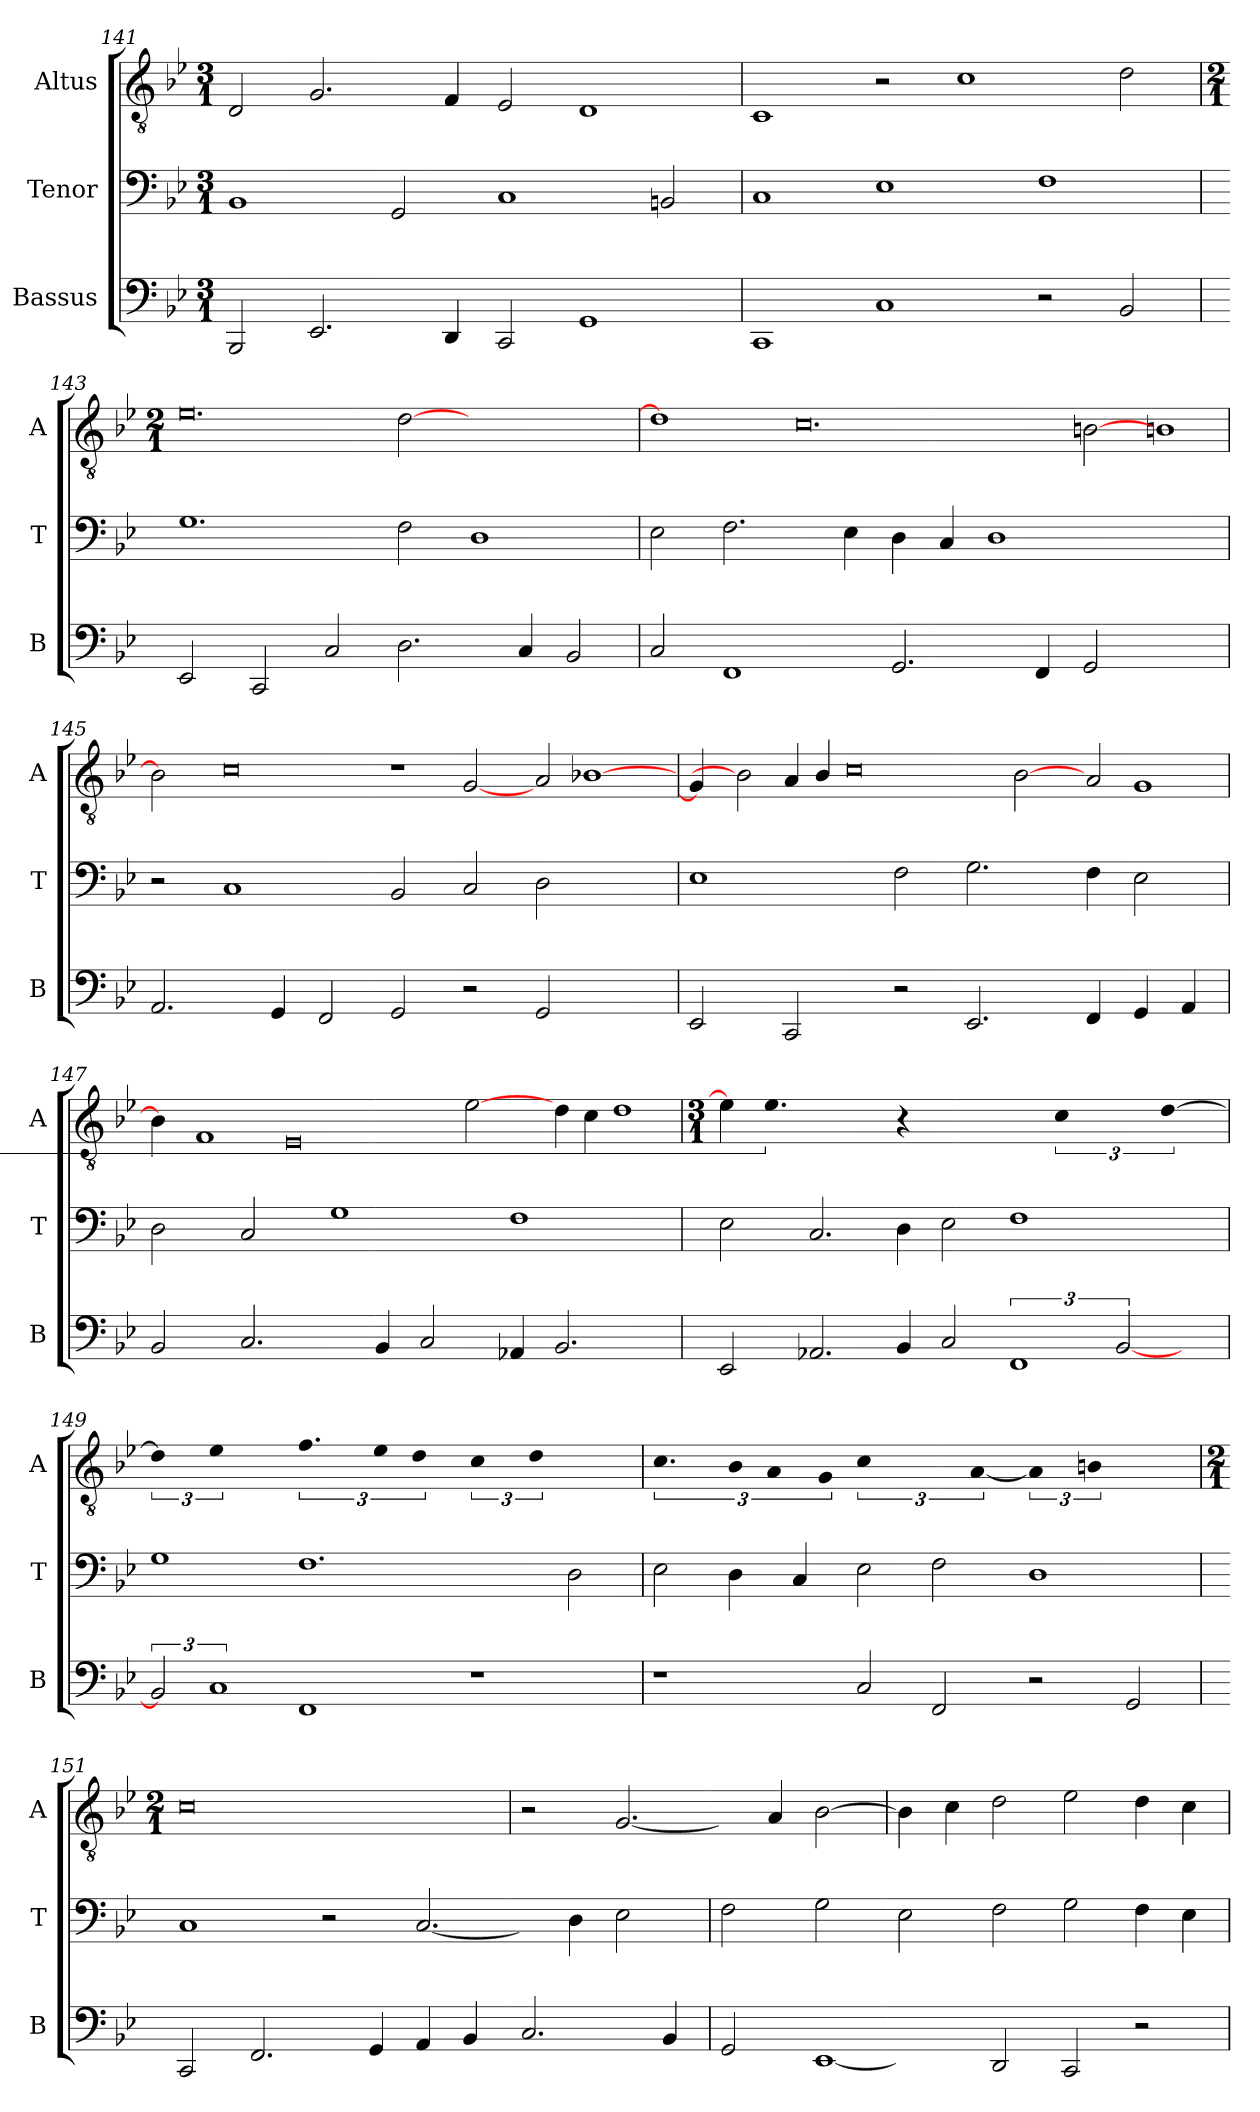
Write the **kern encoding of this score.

**kern	**kern	**kern
*part3	*part2	*part1
*staff3	*staff2	*staff1
*I"Bassus	*I"Tenor	*I"Altus
*I'B	*I'T	*I'A
*clefF4	*clefF4	*clefGv2
*k[b-e-]	*k[b-e-]	*k[b-e-]
*M3/1	*M3/1	*M3/1
=141	=141	=141
2BBB-/	1BB-	2D/
2.EE-/	.	2.G/
.	2GG/	.
4DD/	.	4F/
2CC/	1C	2E-/
1GG	.	1D
.	2BBn/	.
=142	=142	=142
1CC	1C	1C
1C	1E-	2r
.	.	1c
2r	1F	.
2BB-/	.	2d\
=143	=143	=143
*	*	*M2/1
!	!	!LO:N:vis=0.
2EE-/	1.G	1.e-
2CC/	.	.
2C/	.	.
2.D\	2F\	[2d
.	1D	1ryy
4C/	.	.
2BB-/	.	.
=144	=144	=144
2C/	2E-\	1d]
1FF	2.F\	.
!	!	!LO:N:vis=0.
.	.	1.c
.	4E-\	.
2.GG/	4D\	.
.	4C/	.
.	1D	.
4FF/	.	.
2GG/	.	[2Bn
!	!	!LO:N:vis=1
2ryy	2ryy	2Bn\
=145	=145	=145
2.AA/	2r	2B]
!	!	!LO:N:vis=0
.	1C	1c
4GG/	.	.
2FF/	.	.
!	!	!LO:N:vis=1
2GG/	2BB-/	2r
2r	2C/	[2G/
!	!	!LO:N:vis=2
2GG/	2D\	4A/
!	!	!LO:N:vis=1
.	.	[2B-\
4ryy	4ryy	.
=146	=146	=146
2EE-/	1E-	4G/]
!	!	!LO:N:vis=2
.	.	4B-\]
!	!	!LO:N:vis=4
2CC/	.	8A/
!	!	!LO:N:vis=4
.	.	8B-/
!	!	!LO:N:vis=0
.	.	1c
2r	2F\	.
2.EE-/	2.G\	.
.	.	[2B-\
!	!	!LO:N:vis=2
4FF/	4F\	4A/
!	!	!LO:N:vis=1
4GG/	2E-\	2G/
4AA/	.	.
=147	=147	=147
2BB-/	2D\	4B-\]
!	!	!LO:N:vis=1
.	.	2F/
2.C/	2C/	.
!	!	!LO:N:vis=0
.	.	1E-
.	1G	.
4BB-/	.	.
2C/	.	.
.	.	[2e-\
4AA-X/	1F	.
!	!	!LO:N:vis=4
2.BB-/	.	8d\
!	!	!LO:N:vis=4
.	.	8c\
!	!	!LO:N:vis=1
.	.	2d\
=148	=148	=148
*	*	*M3/1
2EE-/	2E-\	4e-\]
!	!	!LO:N:vis=0.
.	.	3%2.e-
2.AA-X/	2.C/	.
!	!	!LO:N:vis=0.
4BB-/	4D\	3%2.r
2C/	2E-\	.
3%2FF	1F	.
!	!	!LO:N:vis=0
.	.	3%2c
[3BB-/	.	.
!	!	!LO:N:vis=1
.	.	[3d\
4ryy	4ryy	.
=149	=149	=149
!	!	!LO:N:vis=1
3BB-/]	1G	3d\]
!	!	!LO:N:vis=0
3%2C	.	3%2e-
!	!	!LO:N:vis=1.
1FF	1.F	3.f\
!	!	!LO:N:vis=2
.	.	6e-\
!	!	!LO:N:vis=1
.	.	3d\
!	!	!LO:N:vis=1
1r	.	3c\
!	!	!LO:N:vis=0
.	.	3%2d
.	2D\	.
=150	=150	=150
!	!	!LO:N:vis=1.
1r	2E-\	3.c\
!	!	!LO:N:vis=2
.	4D\	6B-\
!	!	!LO:N:vis=2
.	.	6A/
.	4C/	.
!	!	!LO:N:vis=2
.	.	6G/
!	!	!LO:N:vis=0
2C/	2E-\	3%2c
2FF/	2F\	.
!	!	!LO:N:vis=1
.	.	[3A/
!	!	!LO:N:vis=1
2r	1D	3A/]
!	!	!LO:N:vis=0
.	.	3%2Bn
2GG/	.	.
=151	=151	=151
*	*	*M2/1
2CC/	1C	0c
2.FF/	.	.
.	2r	.
4GG/	.	.
!	!LO:N:vis=2.	!
4AA/	[2C/	.
4BB-/	.	.
=-	=-	=
2.C/	4C/yy]	2r
.	4D\	.
!	!	!LO:N:vis=2.
.	2E-\	[2G/
4BB-/	.	.
=152	=152	=152-
2GG/	2F\	4G/yy]
.	.	4A/
!LO:N:vis=1	!	!
[2EE-	2G\	[2B-\
=-	=-	=
2EE-yy]	2E-\	4B-\]
.	.	4c\
2DD/	2F\	2d\
2CC/	2G\	2e-\
2r	4F\	4d\
.	4E-\	4c\
=	=	=
*-	*-	*-
